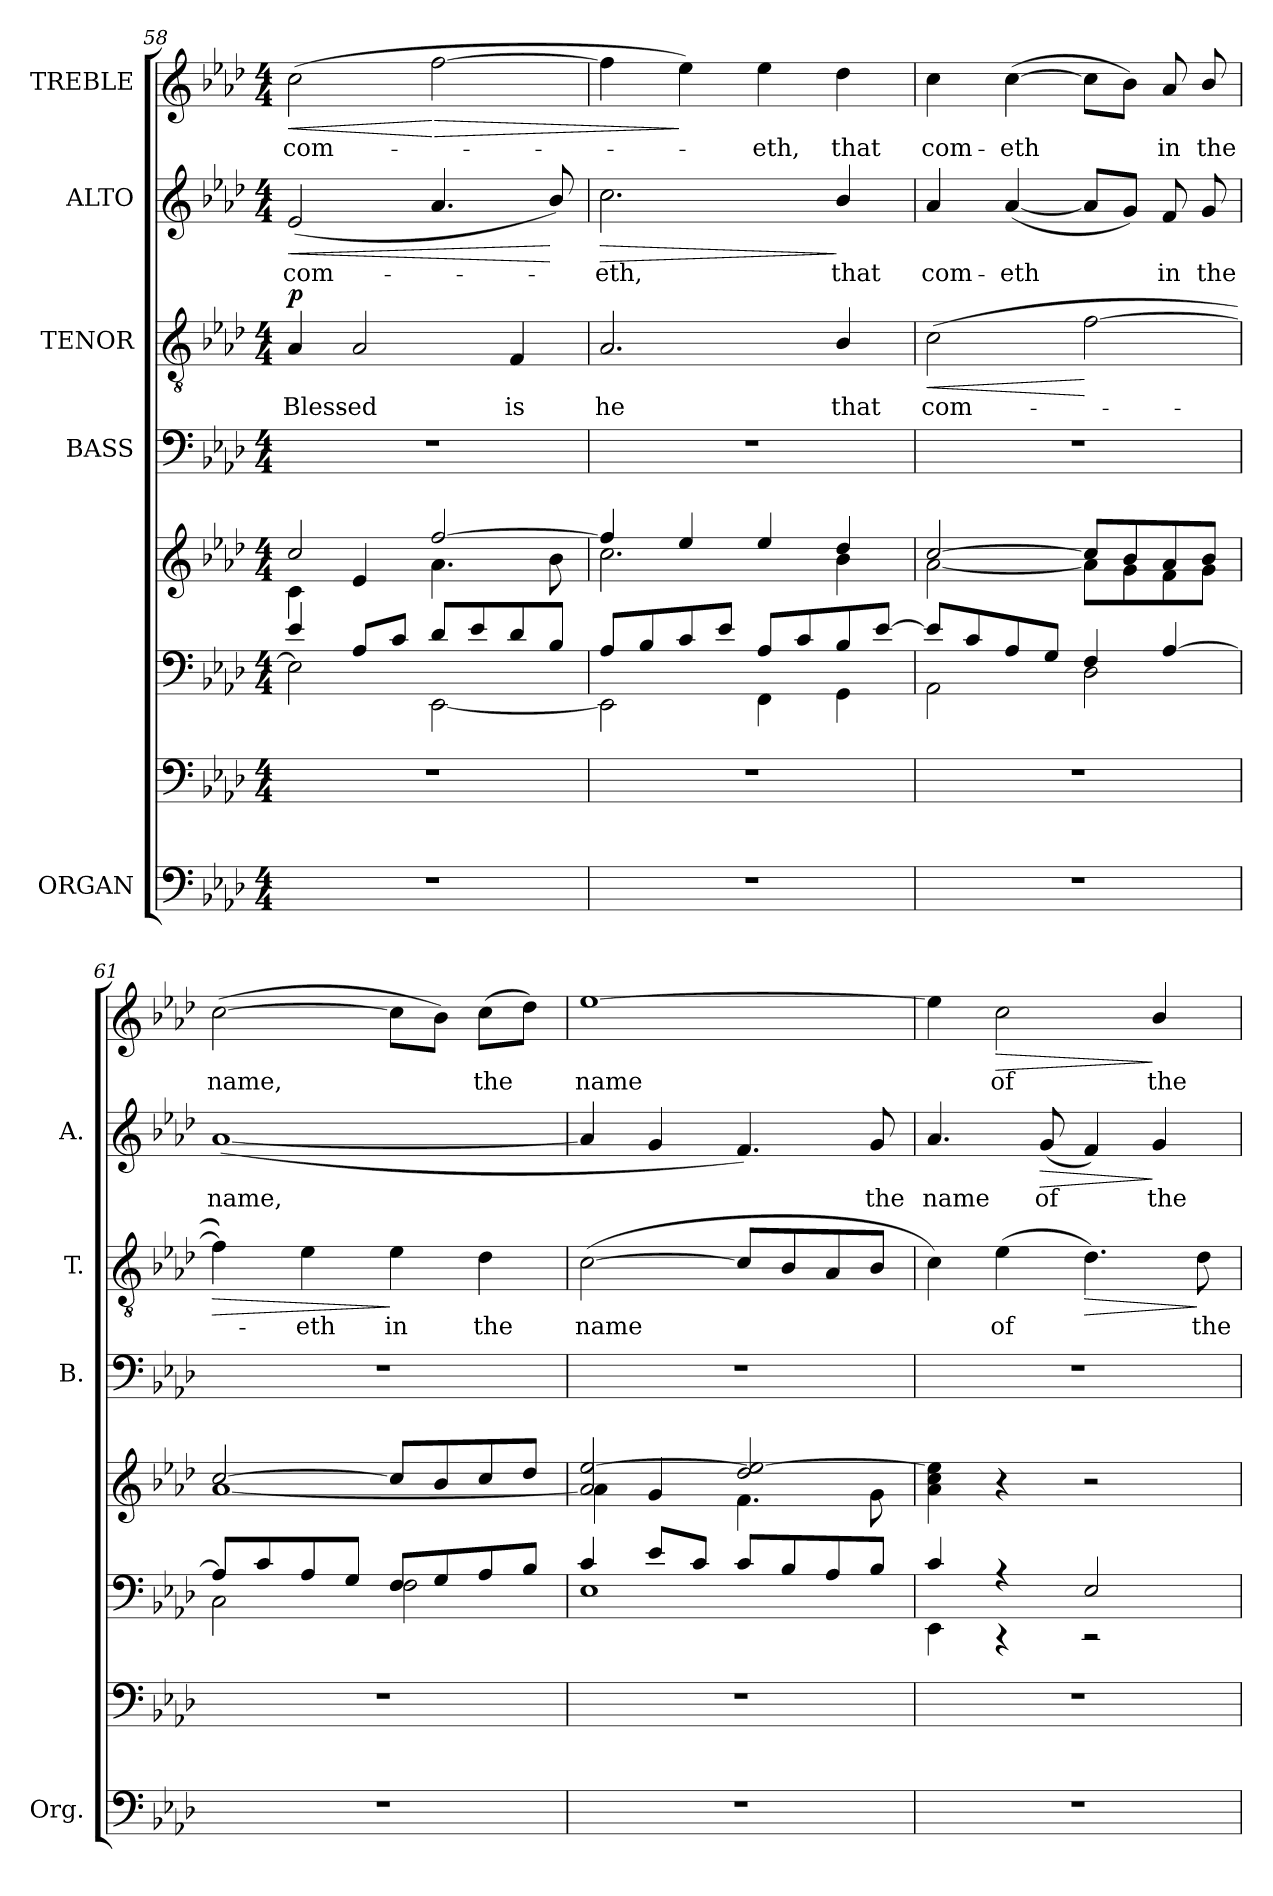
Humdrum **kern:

**kern	**kern	**kern	**kern	**kern	**kern	**text	**dynam	**kern	**text	**dynam	**kern	**text	**dynam
*part5	*part5	*part5	*part5	*part4	*part3	*part3	*part3	*part2	*part2	*part2	*part1	*part1	*part1
*staff8	*staff7	*staff6	*staff5	*staff4	*staff3	*staff3	*staff3	*staff2	*staff2	*staff2	*staff1	*staff1	*staff1
*I"ORGAN	*	*	*	*I"BASS	*I"TENOR	*	*	*I"ALTO	*	*	*I"TREBLE	*	*
*I'Org.	*	*	*	*I'B.	*I'T.	*	*	*I'A.	*	*	*	*	*
*clefF4	*clefF4	*clefF4	*clefG2	*clefF4	*clefGv2	*	*	*clefG2	*	*	*clefG2	*	*
*	*	*	*	*	*ITrd7c12	*	*	*	*	*	*	*	*
*k[b-e-a-d-]	*k[b-e-a-d-]	*k[b-e-a-d-]	*k[b-e-a-d-]	*k[b-e-a-d-]	*k[b-e-a-d-]	*	*	*k[b-e-a-d-]	*	*	*k[b-e-a-d-]	*	*
*A-:	*A-:	*A-:	*A-:	*A-:	*A-:	*	*	*A-:	*	*	*A-:	*	*
*M4/4	*M4/4	*M4/4	*M4/4	*M4/4	*M4/4	*	*	*M4/4	*	*	*M4/4	*	*
=58	=58	=58	=58	=58	=58	=58	=58	=58	=58	=58	=58	=58	=58
*	*	*^	*^	*	*	*	*	*	*	*	*	*	*
!	!	!	!	!	!	!	!	!LO:LY:b:color=#000000	!	!	!	!	!	!	!
!	!	!	!	!	!	!	!	!	!	!	!LO:LY:b:color=#000000	!LO:HP:b	!	!	!
!	!	!	!	!	!	!	!	!	!	!	!	!	!	!LO:LY:b:color=#000000	!LO:HP:b
1r	1r	4e-i/	2E-i\]	2cci/	4ci\	1r	4AA-i/	Bless-	p	(2e-i/	com-	<	(2cci\	com-	<
!	!	!	!	!	!	!	!	!LO:LY:b:color=#000000	!	!	!	!	!	!	!
.	.	8A-i/L	.	.	4e-i/	.	2AA-i/	-ed	.	.	.	.	.	.	.
.	.	8ci/J	.	.	.	.	.	.	.	.	.	.	.	.	.
!	!	!	!	!	!	!	!	!	!	!	!	!	!	!	!LO:HP:n=1:b
.	.	8d-i/L	[2EE-i\	[2ffi/	4.a-i\	.	.	.	.	4.a-i/	.	.	[2ffi\	.	[ >
.	.	8e-i/	.	.	.	.	.	.	.	.	.	.	.	.	.
!	!	!	!	!	!	!	!	!LO:LY:b:color=#000000	!	!	!	!	!	!	!
.	.	8d-i/	.	.	.	.	4FFi/	is	.	.	.	.	.	.	.
.	.	8B-i/J	.	.	8b-i\	.	.	.	.	8b-i/)	.	[	.	.	.
!!LO:PB:g=z
=59	=59	=59	=59	=59	=59	=59	=59	=59	=59	=59	=59	=59	=59	=59	=59
!	!	!	!	!	!	!	!	!LO:LY:b:color=#000000	!	!	!	!	!	!	!
!	!	!	!	!	!	!	!	!	!	!	!LO:LY:b:color=#000000	!LO:HP:b	!	!	!
1r	1r	8A-i/L	2EE-i\]	4ffi/]	2.cci\	1r	2.AA-i/	he	.	2.cci\	-eth,	>	4ffi\]	.	.
.	.	8B-i/	.	.	.	.	.	.	.	.	.	.	.	.	.
.	.	8ci/	.	4ee-i/	.	.	.	.	.	.	.	.	4ee-i\)	.	]
.	.	8e-i/J	.	.	.	.	.	.	.	.	.	.	.	.	.
!	!	!	!	!	!	!	!	!	!	!	!	!	!	!LO:LY:b:color=#000000	!
.	.	8A-i/L	4FFi\	4ee-i/	.	.	.	.	.	.	.	.	4ee-i\	-eth,	.
.	.	8ci/	.	.	.	.	.	.	.	.	.	.	.	.	.
!	!	!	!	!	!	!	!	!LO:LY:b:color=#000000	!	!	!	!	!	!	!
!	!	!	!	!	!	!	!	!	!	!	!LO:LY:b:color=#000000	!	!	!	!
!	!	!	!	!	!	!	!	!	!	!	!	!	!	!LO:LY:b:color=#000000	!
.	.	8B-i/	4GGi\	4dd-i/	4b-i\	.	4BB-i/	that	.	4b-i/	that	]	4dd-i\	that	.
.	.	[8e-i/J	.	.	.	.	.	.	.	.	.	.	.	.	.
=60	=60	=60	=60	=60	=60	=60	=60	=60	=60	=60	=60	=60	=60	=60	=60
!	!	!	!	!	!	!	!	!LO:LY:b:color=#000000	!LO:HP:b	!	!	!	!	!	!
!	!	!	!	!	!	!	!	!	!	!	!LO:LY:b:color=#000000	!	!	!	!
!	!	!	!	!	!	!	!	!	!	!	!	!	!	!LO:LY:b:color=#000000	!
1r	1r	8e-i/L]	2AA-i\	[2cci/	[2a-i\	1r	(2Ci\	com-	<	4a-i/	com-	.	4cci\	com-	.
.	.	8ci/	.	.	.	.	.	.	.	.	.	.	.	.	.
!	!	!	!	!	!	!	!	!	!	!	!LO:LY:b:color=#000000	!	!	!	!
!	!	!	!	!	!	!	!	!	!	!	!	!	!	!LO:LY:b:color=#000000	!
.	.	8A-i/	.	.	.	.	.	.	.	([4a-i/	-eth	.	([4cci\	-eth	.
.	.	8Gi/J	.	.	.	.	.	.	.	.	.	.	.	.	.
.	.	4Fi/	2D-i\	8cci/L]	8a-i\L]	.	[2Fi\	.	[	8a-i/L]	.	.	8cci\L]	.	.
.	.	.	.	8b-i/	8gi\	.	.	.	.	8gi/J)	.	.	8b-i\J)	.	.
!	!	!	!	!	!	!	!	!	!	!	!LO:LY:b:color=#000000	!	!	!	!
!	!	!	!	!	!	!	!	!	!	!	!	!	!	!LO:LY:b:color=#000000	!
.	.	[4A-i/	.	8a-i/	8fi\	.	.	.	.	8fi/	in	.	8a-i/	in	.
!	!	!	!	!	!	!	!	!	!	!	!LO:LY:b:color=#000000	!	!	!	!
!	!	!	!	!	!	!	!	!	!	!	!	!	!	!LO:LY:b:color=#000000	!
.	.	.	.	8b-i/J	8gi\J	.	.	.	.	8gi/	the	.	8b-i/	the	.
=61	=61	=61	=61	=61	=61	=61	=61	=61	=61	=61	=61	=61	=61	=61	=61
!	!	!	!	!	!	!	!	!	!LO:HP:b	!	!	!	!	!	!
!	!	!	!	!	!	!	!	!	!	!	!LO:LY:b:color=#000000	!	!	!	!
!	!	!	!	!	!	!	!	!	!	!	!	!	!	!LO:LY:b:color=#000000	!
1r	1r	8A-i/L]	2Ci\	[2cci/	[1a-i	1r	4Fi\])	.	>	([1a-i	name,	.	([2cci\	name,	.
.	.	8ci/	.	.	.	.	.	.	.	.	.	.	.	.	.
!	!	!	!	!	!	!	!	!LO:LY:b:color=#000000	!	!	!	!	!	!	!
.	.	8A-i/	.	.	.	.	4E-i\	-eth	.	.	.	.	.	.	.
.	.	8Gi/J	.	.	.	.	.	.	.	.	.	.	.	.	.
!	!	!	!	!	!	!	!	!LO:LY:b:color=#000000	!	!	!	!	!	!	!
.	.	8Fi/L	2Fi\	8cci/L]	.	.	4E-i\	in	]	.	.	.	8cci\L]	.	.
.	.	8Gi/	.	8b-i/	.	.	.	.	.	.	.	.	8b-i\J)	.	.
!	!	!	!	!	!	!	!	!LO:LY:b:color=#000000	!	!	!	!	!	!	!
!	!	!	!	!	!	!	!	!	!	!	!	!	!	!LO:LY:b:color=#000000	!
.	.	8A-i/	.	8cci/	.	.	4D-i\	the	.	.	.	.	(8cci\L	the	.
.	.	8B-i/J	.	8dd-i/J	.	.	.	.	.	.	.	.	8dd-i\J)	.	.
=62	=62	=62	=62	=62	=62	=62	=62	=62	=62	=62	=62	=62	=62	=62	=62
!	!	!	!	!	!	!	!	!LO:LY:b:color=#000000	!	!	!	!	!	!	!
!	!	!	!	!	!	!	!	!	!	!	!	!	!	!LO:LY:b:color=#000000	!
1r	1r	4ci/	1E-i	2a-i/] [2ee-i	4a-i\	1r	([2Ci\	name	.	4a-i/]	.	.	[1ee-i	name	.
.	.	8e-i/L	.	.	4gi/	.	.	.	.	4gi/	.	.	.	.	.
.	.	8ci/J	.	.	.	.	.	.	.	.	.	.	.	.	.
.	.	8ci/L	.	2dd-i/ 2ee-i_	4.fi\	.	8Ci/L]	.	.	4.fi/)	.	.	.	.	.
.	.	8B-i/	.	.	.	.	8BB-i/	.	.	.	.	.	.	.	.
.	.	8A-i/	.	.	.	.	8AA-i/	.	.	.	.	.	.	.	.
!	!	!	!	!	!	!	!	!	!	!	!LO:LY:b:color=#000000	!	!	!	!
.	.	8B-i/J	.	.	8gi\	.	8BB-i/J	.	.	8gi/	the	.	.	.	.
*	*	*	*	*v	*v	*	*	*	*	*	*	*	*	*	*
=63	=63	=63	=63	=63	=63	=63	=63	=63	=63	=63	=63	=63	=63	=63
*	*	*	*	*^	*	*	*	*	*	*	*	*	*	*
!	!	!	!	!	!	!	!	!	!	!	!LO:LY:b:color=#000000	!	!	!	!
*	*	*	*	*v	*v	*	*	*	*	*	*	*	*	*	*
1r	1r	4ci/	4EE-i\	4a-i\ 4cci 4ee-i]	1r	4Ci\)	.	.	4.a-i/	name	.	4ee-i\]	.	.
!	!	!	!	!	!	!	!LO:LY:b:color=#000000	!	!	!	!	!	!	!
!	!	!	!	!	!	!	!	!	!	!	!	!	!LO:LY:b:color=#000000	!LO:HP:b
.	.	4r	4r	4r	.	(4E-i\	of	.	.	.	.	2cci\	of	>
!	!	!	!	!	!	!	!	!	!	!LO:LY:b:color=#000000	!LO:HP:b	!	!	!
.	.	.	.	.	.	.	.	.	(8gi/	of	>	.	.	.
!	!	!	!	!	!	!	!	!LO:HP:b	!	!	!	!	!	!
.	.	2E-i/	2r	2r	.	4.D-i\)	.	>	4fi/)	.	.	.	.	.
!	!	!	!	!	!	!	!	!	!	!LO:LY:b:color=#000000	!	!	!	!
!	!	!	!	!	!	!	!	!	!	!	!	!	!LO:LY:b:color=#000000	!
.	.	.	.	.	.	.	.	.	4gi/	the	]	4b-i/	the	]
!	!	!	!	!	!	!	!LO:LY:b:color=#000000	!	!	!	!	!	!	!
.	.	.	.	.	.	8D-i\	the	]	.	.	.	.	.	.
*	*	*v	*v	*	*	*	*	*	*	*	*	*	*	*
=	=	=	=	=	=	=	=	=	=	=	=	=	=
*-	*-	*-	*-	*-	*-	*-	*-	*-	*-	*-	*-	*-	*-
